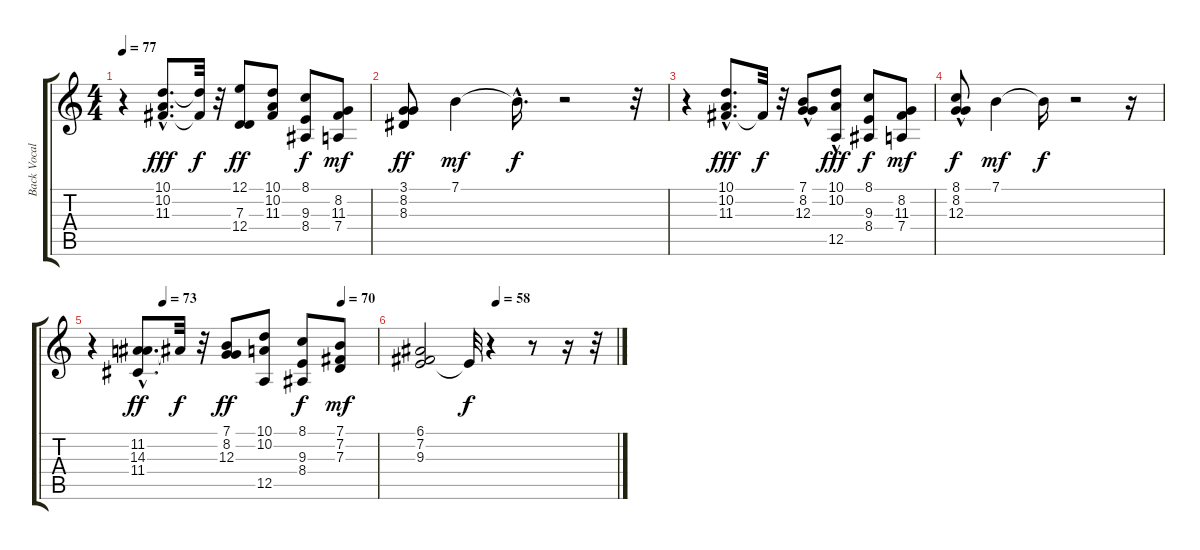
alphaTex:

\track ("Back Vocal" "Back Vocal") {instrument choiraahs}
\staff {score tabs}
\tuning (E4 B3 G3 D3 A2 E2) {hide}
\ts (4 4)
\tempo 77
\clef g2
\ks c
r.4{dy f} (10.1{hac} 10.2{hac} 11.3{hac}).8{d dy fff} (10.1{t} 11.3{t}).32{dy f} r.32 (12.1 7.3 12.4).8{dy ff} (10.1 10.2 11.3).8 (8.1 9.3 8.4).8{dy f} (8.2 11.3 7.4).8{dy mf} |
(3.1 8.2 8.3).8{dy ff} 7.1.4{dy mf} 7.1{hac t}.16{d dy f} r.2 r.32 |
r.4 (10.1{hac} 10.2{hac} 11.3{hac}).8{d dy fff} 11.3{t}.32{dy f} r.32 (7.1 8.2 12.3{hac}).8 (10.1 10.2 12.5{hac}).8{dy fff} (8.1 9.3 8.4).8{dy f} (8.2 11.3 7.4).8{dy mf} |
(8.1 8.2{hac} 12.3{hac}).8{dy f} 7.1.4{dy mf} 7.1{t}.16{dy f} r.2 r.16 |
\tempo (73 0.25)
\tempo (70 0.875)
r.4 (11.2{hac} 14.3{hac} 11.4{hac}).8{d dy ff} 11.2{t}.32{dy f} r.32 (7.1 8.2 12.3).8{dy ff} (10.1 10.2 12.5).8 (8.1 9.3 8.4).8{dy f} (7.1 7.2 7.3).8{dy mf} |
\tempo (58 0.375)
(6.1 7.2 9.3).2 9.3{t}.32{dy f} r.4 r.8 r.16 r.32
